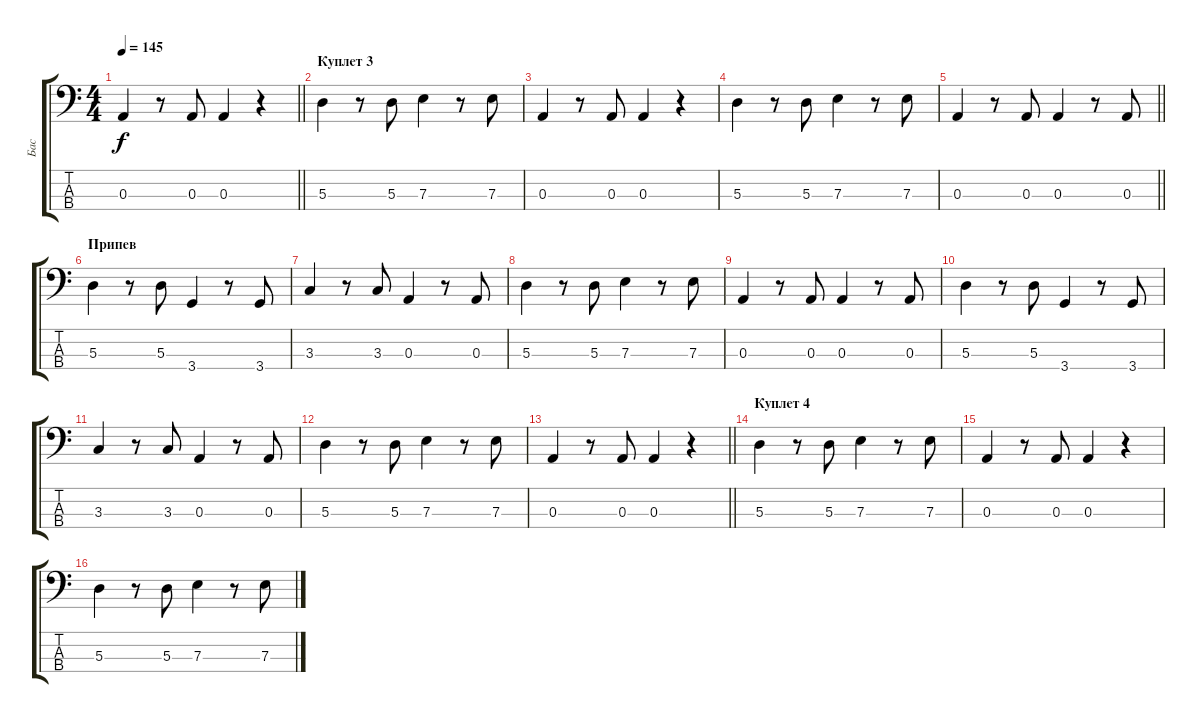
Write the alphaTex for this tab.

\track ("Бас" "Бас") {instrument electricbassfinger}
\staff {score tabs}
\tuning (G2 D2 A1 E1) {hide}
\ts (4 4)
\tempo 145
\clef f4
\barLineRight lightlight
\ks c
0.3.4{dy f} r.8 0.3.8 0.3.4 r.4 |
\section ("" "Куплет 3")
5.3.4 r.8 5.3.8 7.3.4 r.8 7.3.8 |
0.3.4 r.8 0.3.8 0.3.4 r.4 |
5.3.4 r.8 5.3.8 7.3.4 r.8 7.3.8 |
\barLineRight lightlight
0.3.4 r.8 0.3.8 0.3.4 r.8 0.3.8 |
\section ("" "Припев")
5.3.4 r.8 5.3.8 3.4.4 r.8 3.4.8 |
3.3.4 r.8 3.3.8 0.3.4 r.8 0.3.8 |
5.3.4 r.8 5.3.8 7.3.4 r.8 7.3.8 |
0.3.4 r.8 0.3.8 0.3.4 r.8 0.3.8 |
5.3.4 r.8 5.3.8 3.4.4 r.8 3.4.8 |
3.3.4 r.8 3.3.8 0.3.4 r.8 0.3.8 |
5.3.4 r.8 5.3.8 7.3.4 r.8 7.3.8 |
\barLineRight lightlight
0.3.4 r.8 0.3.8 0.3.4 r.4 |
\section ("" "Куплет 4")
5.3.4 r.8 5.3.8 7.3.4 r.8 7.3.8 |
0.3.4 r.8 0.3.8 0.3.4 r.4 |
5.3.4 r.8 5.3.8 7.3.4 r.8 7.3.8
